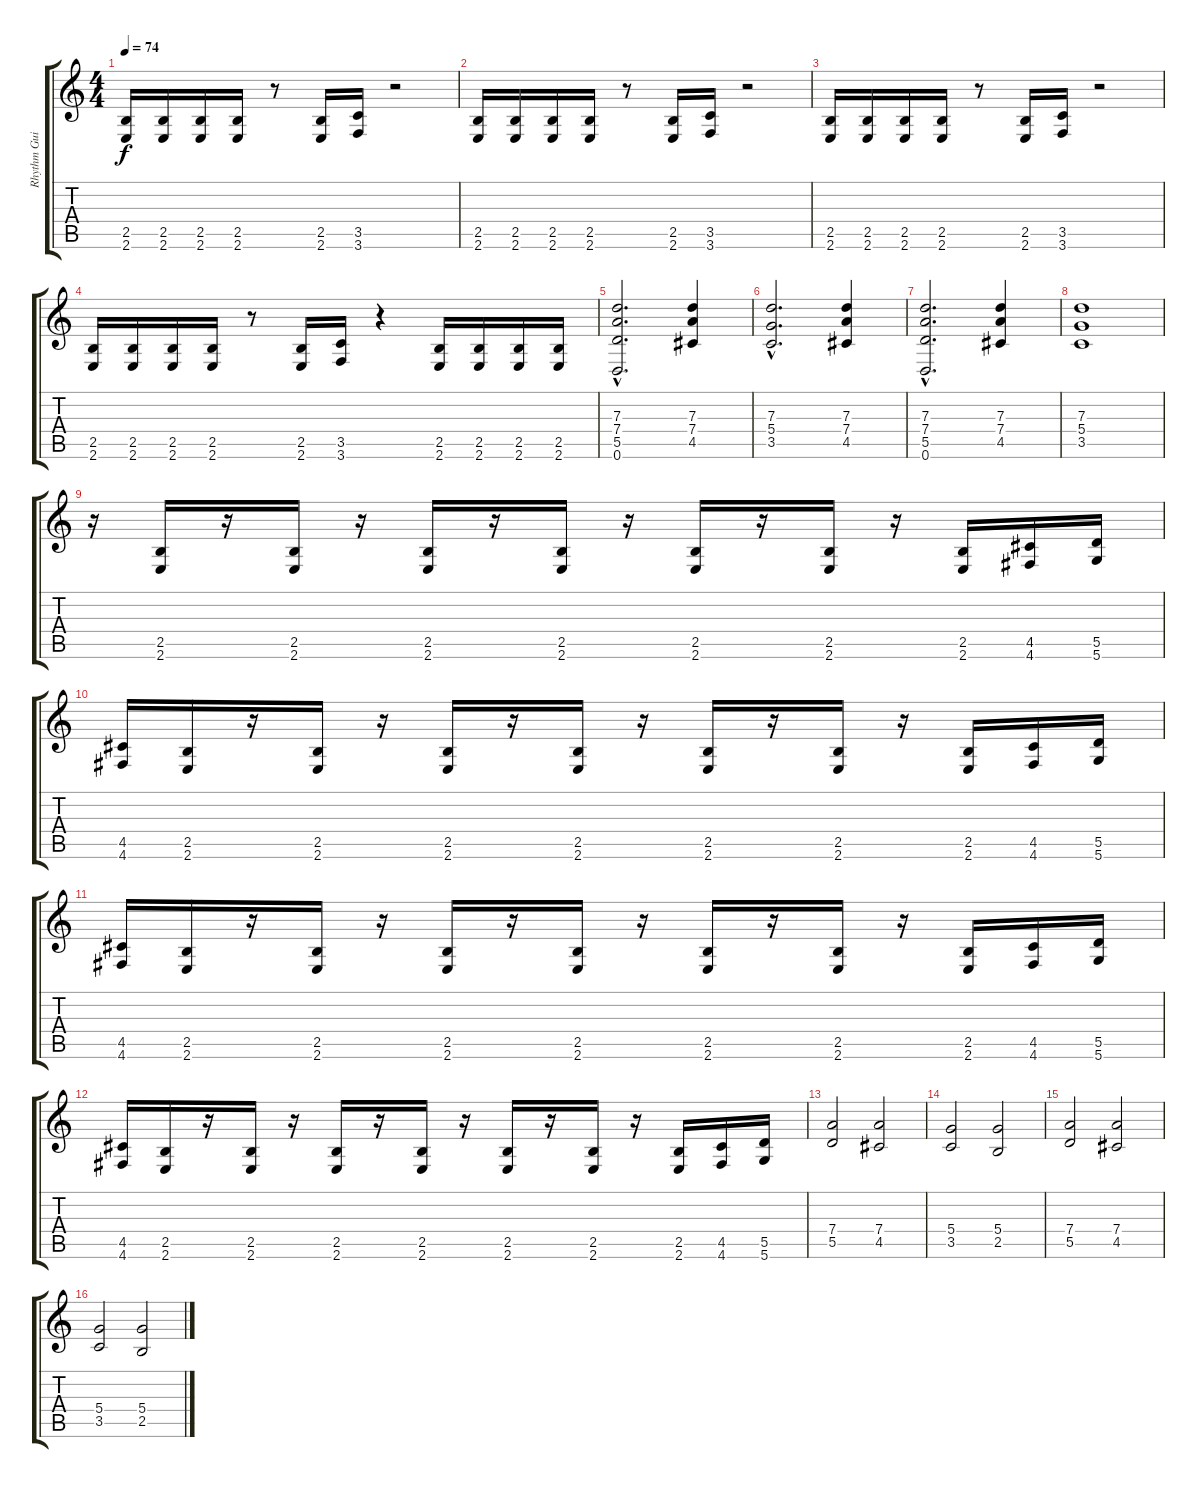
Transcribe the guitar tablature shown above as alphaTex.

\track ("Rhythm Guitar" "Rhythm Gui") {instrument distortionguitar}
\staff {score tabs}
\tuning (E4 B3 G3 D3 A2 D2) {hide}
\ts (4 4)
\tempo 74
\clef g2
\ks c
(2.5 2.6).16{dy f} (2.5 2.6).16 (2.5 2.6).16 (2.5 2.6).16 r.8 (2.5 2.6).16 (3.5 3.6).16 r.2 |
(2.5 2.6).16 (2.5 2.6).16 (2.5 2.6).16 (2.5 2.6).16 r.8 (2.5 2.6).16 (3.5 3.6).16 r.2 |
(2.5 2.6).16 (2.5 2.6).16 (2.5 2.6).16 (2.5 2.6).16 r.8 (2.5 2.6).16 (3.5 3.6).16 r.2 |
(2.5 2.6).16 (2.5 2.6).16 (2.5 2.6).16 (2.5 2.6).16 r.8 (2.5 2.6).16 (3.5 3.6).16 r.4 (2.5 2.6).16 (2.5 2.6).16 (2.5 2.6).16 (2.5 2.6).16 |
(7.3{hac} 7.4{hac} 5.5{hac} 0.6{hac}).2{d} (7.3 7.4 4.5).4 |
(7.3{hac} 5.4{hac} 3.5{hac}).2{d} (7.3 7.4 4.5).4 |
(7.3{hac} 7.4{hac} 5.5{hac} 0.6{hac}).2{d} (7.3 7.4 4.5).4 |
(7.3 5.4 3.5).1 |
r.16 (2.5 2.6).16 r.16 (2.5 2.6).16 r.16 (2.5 2.6).16 r.16 (2.5 2.6).16 r.16 (2.5 2.6).16 r.16 (2.5 2.6).16 r.16 (2.5 2.6).16 (4.5 4.6).16 (5.5 5.6).16 |
(4.5 4.6).16 (2.5 2.6).16 r.16 (2.5 2.6).16 r.16 (2.5 2.6).16 r.16 (2.5 2.6).16 r.16 (2.5 2.6).16 r.16 (2.5 2.6).16 r.16 (2.5 2.6).16 (4.5 4.6).16 (5.5 5.6).16 |
(4.5 4.6).16 (2.5 2.6).16 r.16 (2.5 2.6).16 r.16 (2.5 2.6).16 r.16 (2.5 2.6).16 r.16 (2.5 2.6).16 r.16 (2.5 2.6).16 r.16 (2.5 2.6).16 (4.5 4.6).16 (5.5 5.6).16 |
(4.5 4.6).16 (2.5 2.6).16 r.16 (2.5 2.6).16 r.16 (2.5 2.6).16 r.16 (2.5 2.6).16 r.16 (2.5 2.6).16 r.16 (2.5 2.6).16 r.16 (2.5 2.6).16 (4.5 4.6).16 (5.5 5.6).16 |
(7.4 5.5).2 (7.4 4.5).2 |
(5.4 3.5).2 (5.4 2.5).2 |
(7.4 5.5).2 (7.4 4.5).2 |
(5.4 3.5).2 (5.4 2.5).2
